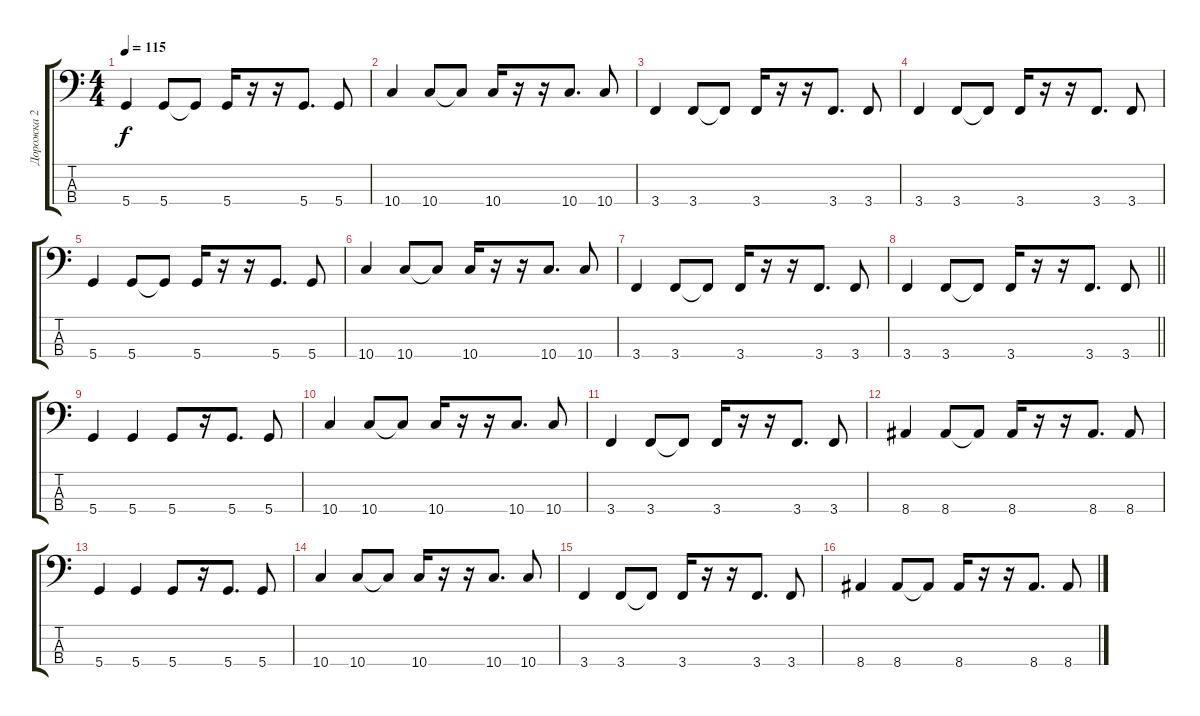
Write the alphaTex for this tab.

\track ("Дорожка 2" "Дорожка 2") {instrument electricbassfinger}
\staff {score tabs}
\tuning (G2 D2 A1 D1) {hide}
\ts (4 4)
\tempo 115
\clef f4
\ks c
5.4.4{dy f} 5.4.8 5.4{t}.8 5.4.16 r.16 r.16 5.4.8{d} 5.4.8 |
10.4.4 10.4.8 10.4{t}.8 10.4.16 r.16 r.16 10.4.8{d} 10.4.8 |
3.4.4 3.4.8 3.4{t}.8 3.4.16 r.16 r.16 3.4.8{d} 3.4.8 |
3.4.4 3.4.8 3.4{t}.8 3.4.16 r.16 r.16 3.4.8{d} 3.4.8 |
5.4.4 5.4.8 5.4{t}.8 5.4.16 r.16 r.16 5.4.8{d} 5.4.8 |
10.4.4 10.4.8 10.4{t}.8 10.4.16 r.16 r.16 10.4.8{d} 10.4.8 |
3.4.4 3.4.8 3.4{t}.8 3.4.16 r.16 r.16 3.4.8{d} 3.4.8 |
\barLineRight lightlight
3.4.4 3.4.8 3.4{t}.8 3.4.16 r.16 r.16 3.4.8{d} 3.4.8 |
\section ("" "")
5.4.4 5.4.4 5.4.8 r.16 5.4.8{d} 5.4.8 |
10.4.4 10.4.8 10.4{t}.8 10.4.16 r.16 r.16 10.4.8{d} 10.4.8 |
3.4.4 3.4.8 3.4{t}.8 3.4.16 r.16 r.16 3.4.8{d} 3.4.8 |
8.4.4 8.4.8 8.4{t}.8 8.4.16 r.16 r.16 8.4.8{d} 8.4.8 |
5.4.4 5.4.4 5.4.8 r.16 5.4.8{d} 5.4.8 |
10.4.4 10.4.8 10.4{t}.8 10.4.16 r.16 r.16 10.4.8{d} 10.4.8 |
3.4.4 3.4.8 3.4{t}.8 3.4.16 r.16 r.16 3.4.8{d} 3.4.8 |
8.4.4 8.4.8 8.4{t}.8 8.4.16 r.16 r.16 8.4.8{d} 8.4.8
